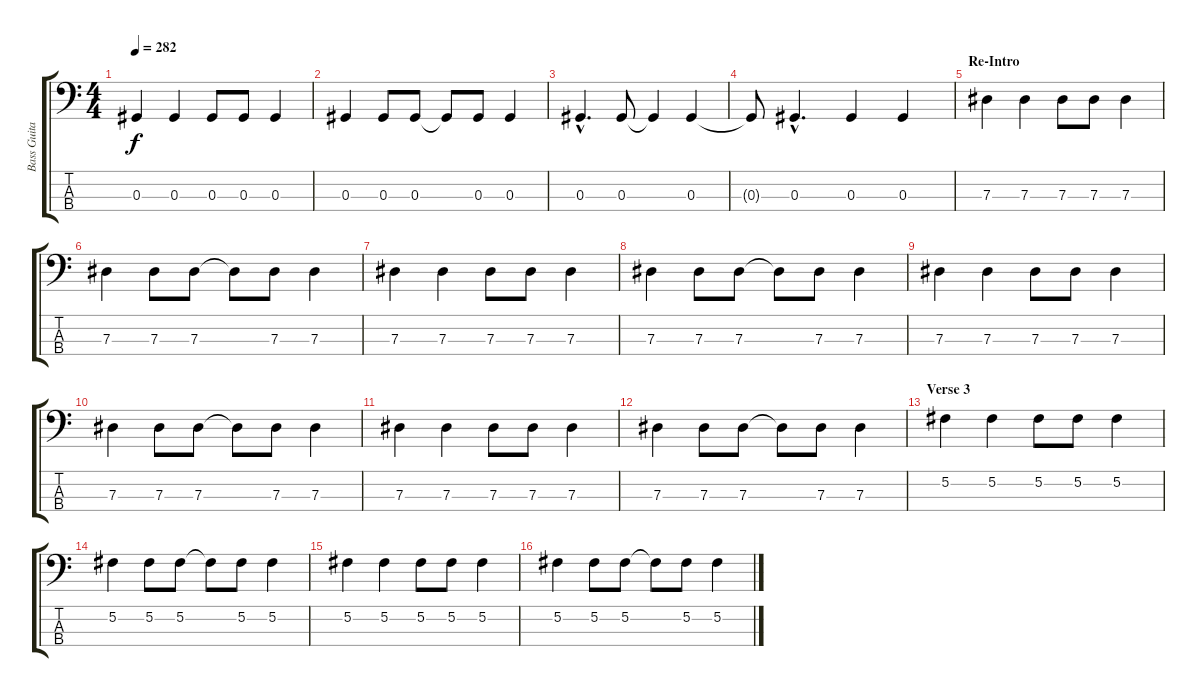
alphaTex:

\track ("Bass Guitar" "Bass Guita") {instrument electricbasspick}
\staff {score tabs}
\tuning (Gb2 Db2 Ab1 Eb1) {hide}
\ts (4 4)
\tempo 282
\clef f4
\ks c
0.3.4{dy f} 0.3.4 0.3.8 0.3.8 0.3.4 |
0.3.4 0.3.8 0.3.8 0.3{t}.8 0.3.8 0.3.4 |
0.3{hac}.4{d} 0.3.8 0.3{t}.4 0.3.4 |
0.3{t}.8 0.3{hac}.4{d} 0.3.4 0.3.4 |
\section ("" "Re-Intro")
7.3.4 7.3.4 7.3.8 7.3.8 7.3.4 |
7.3.4 7.3.8 7.3.8 7.3{t}.8 7.3.8 7.3.4 |
7.3.4 7.3.4 7.3.8 7.3.8 7.3.4 |
7.3.4 7.3.8 7.3.8 7.3{t}.8 7.3.8 7.3.4 |
7.3.4 7.3.4 7.3.8 7.3.8 7.3.4 |
7.3.4 7.3.8 7.3.8 7.3{t}.8 7.3.8 7.3.4 |
7.3.4 7.3.4 7.3.8 7.3.8 7.3.4 |
7.3.4 7.3.8 7.3.8 7.3{t}.8 7.3.8 7.3.4 |
\section ("" "Verse 3")
5.2.4 5.2.4 5.2.8 5.2.8 5.2.4 |
5.2.4 5.2.8 5.2.8 5.2{t}.8 5.2.8 5.2.4 |
5.2.4 5.2.4 5.2.8 5.2.8 5.2.4 |
5.2.4 5.2.8 5.2.8 5.2{t}.8 5.2.8 5.2.4
